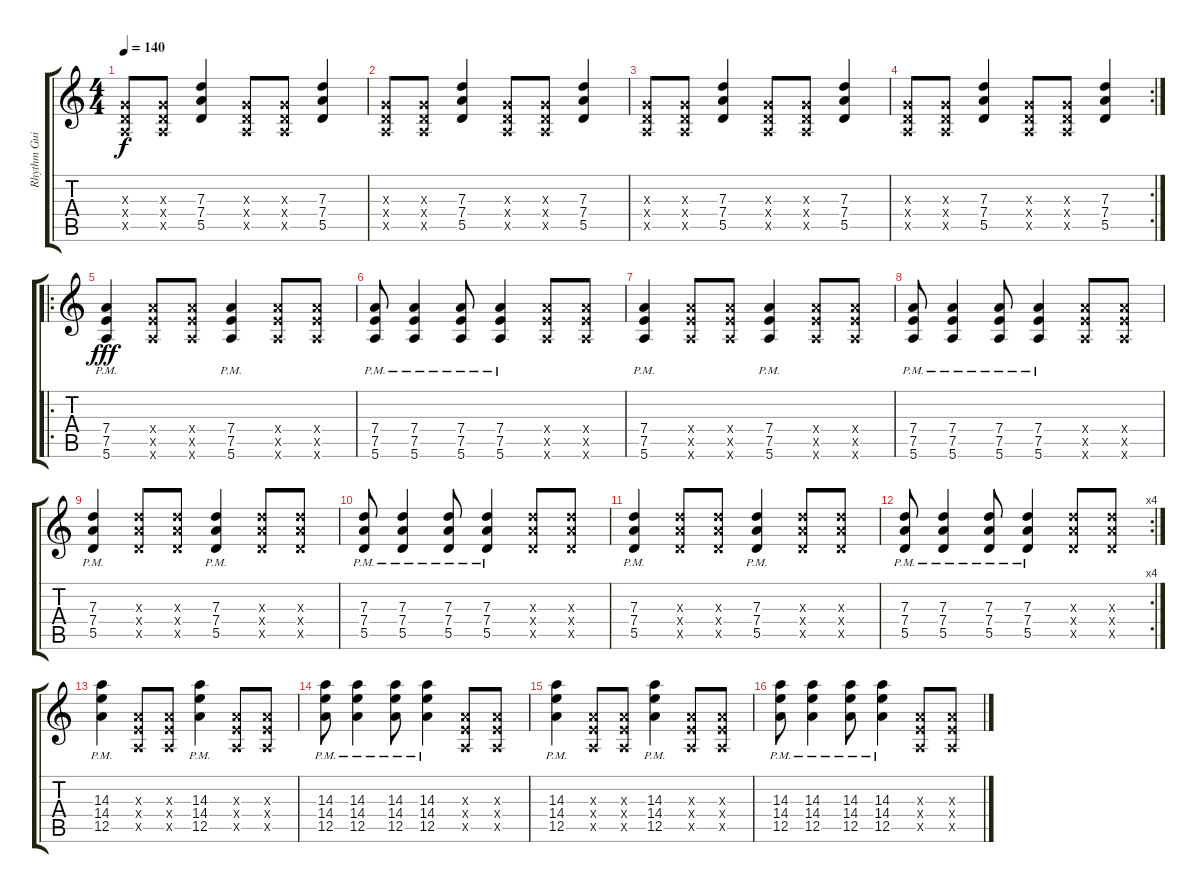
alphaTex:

\track ("Rhythm Guitar" "Rhythm Gui") {instrument electricguitarmuted}
\staff {score tabs}
\tuning (E4 B3 G3 D3 A2 E2) {hide}
\ts (4 4)
\tempo 140
\clef g2
\ks c
(0.3{x} 0.4{x} 0.5{x}).8{dy f} (0.3{x} 0.4{x} 0.5{x}).8 (7.3 7.4 5.5).4 (0.3{x} 0.4{x} 0.5{x}).8 (0.3{x} 0.4{x} 0.5{x}).8 (7.3 7.4 5.5).4 |
(0.3{x} 0.4{x} 0.5{x}).8 (0.3{x} 0.4{x} 0.5{x}).8 (7.3 7.4 5.5).4 (0.3{x} 0.4{x} 0.5{x}).8 (0.3{x} 0.4{x} 0.5{x}).8 (7.3 7.4 5.5).4 |
(0.3{x} 0.4{x} 0.5{x}).8 (0.3{x} 0.4{x} 0.5{x}).8 (7.3 7.4 5.5).4 (0.3{x} 0.4{x} 0.5{x}).8 (0.3{x} 0.4{x} 0.5{x}).8 (7.3 7.4 5.5).4 |
\rc 2
(0.3{x} 0.4{x} 0.5{x}).8 (0.3{x} 0.4{x} 0.5{x}).8 (7.3 7.4 5.5).4 (0.3{x} 0.4{x} 0.5{x}).8 (0.3{x} 0.4{x} 0.5{x}).8 (7.3 7.4 5.5).4 |
\ro
(7.4{pm} 7.5{pm} 5.6{pm}).4{dy fff} (7.4{x} 7.5{x} 5.6{x}).8 (7.4{x} 7.5{x} 5.6{x}).8 (7.4{pm} 7.5{pm} 5.6{pm}).4 (7.4{x} 7.5{x} 5.6{x}).8 (7.4{x} 7.5{x} 5.6{x}).8 |
(7.4{pm} 7.5{pm} 5.6{pm}).8 (7.4{pm} 7.5{pm} 5.6{pm}).4 (7.4{pm} 7.5{pm} 5.6{pm}).8 (7.4{pm} 7.5{pm} 5.6{pm}).4 (7.4{x} 7.5{x} 5.6{x}).8 (7.4{x} 7.5{x} 5.6{x}).8 |
(7.4{pm} 7.5{pm} 5.6{pm}).4 (7.4{x} 7.5{x} 5.6{x}).8 (7.4{x} 7.5{x} 5.6{x}).8 (7.4{pm} 7.5{pm} 5.6{pm}).4 (7.4{x} 7.5{x} 5.6{x}).8 (7.4{x} 7.5{x} 5.6{x}).8 |
(7.4{pm} 7.5{pm} 5.6{pm}).8 (7.4{pm} 7.5{pm} 5.6{pm}).4 (7.4{pm} 7.5{pm} 5.6{pm}).8 (7.4{pm} 7.5{pm} 5.6{pm}).4 (7.4{x} 7.5{x} 5.6{x}).8 (7.4{x} 7.5{x} 5.6{x}).8 |
(7.3{pm} 7.4{pm} 5.5{pm}).4 (7.3{x} 7.4{x} 5.5{x}).8 (7.3{x} 7.4{x} 5.5{x}).8 (7.3{pm} 7.4{pm} 5.5{pm}).4 (7.3{x} 7.4{x} 5.5{x}).8 (7.3{x} 7.4{x} 5.5{x}).8 |
(7.3{pm} 7.4{pm} 5.5{pm}).8 (7.3{pm} 7.4{pm} 5.5{pm}).4 (7.3{pm} 7.4{pm} 5.5{pm}).8 (7.3{pm} 7.4{pm} 5.5{pm}).4 (7.3{x} 7.4{x} 5.5{x}).8 (7.3{x} 7.4{x} 5.5{x}).8 |
(7.3{pm} 7.4{pm} 5.5{pm}).4 (7.3{x} 7.4{x} 5.5{x}).8 (7.3{x} 7.4{x} 5.5{x}).8 (7.3{pm} 7.4{pm} 5.5{pm}).4 (7.3{x} 7.4{x} 5.5{x}).8 (7.3{x} 7.4{x} 5.5{x}).8 |
\rc 4
(7.3{pm} 7.4{pm} 5.5{pm}).8 (7.3{pm} 7.4{pm} 5.5{pm}).4 (7.3{pm} 7.4{pm} 5.5{pm}).8 (7.3{pm} 7.4{pm} 5.5{pm}).4 (7.3{x} 7.4{x} 5.5{x}).8 (7.3{x} 7.4{x} 5.5{x}).8 |
(14.3{pm} 14.4{pm} 12.5{pm}).4 (2.3{x} 2.4{x} 0.5{x}).8 (2.3{x} 2.4{x} 0.5{x}).8 (14.3{pm} 14.4{pm} 12.5{pm}).4 (2.3{x} 2.4{x} 0.5{x}).8 (2.3{x} 2.4{x} 0.5{x}).8 |
(14.3{pm} 14.4{pm} 12.5{pm}).8 (14.3{pm} 14.4{pm} 12.5{pm}).4 (14.3{pm} 14.4{pm} 12.5{pm}).8 (14.3{pm} 14.4{pm} 12.5{pm}).4 (2.3{x} 2.4{x} 0.5{x}).8 (2.3{x} 2.4{x} 0.5{x}).8 |
(14.3{pm} 14.4{pm} 12.5{pm}).4 (2.3{x} 2.4{x} 0.5{x}).8 (2.3{x} 2.4{x} 0.5{x}).8 (14.3{pm} 14.4{pm} 12.5{pm}).4 (2.3{x} 2.4{x} 0.5{x}).8 (2.3{x} 2.4{x} 0.5{x}).8 |
(14.3{pm} 14.4{pm} 12.5{pm}).8 (14.3{pm} 14.4{pm} 12.5{pm}).4 (14.3{pm} 14.4{pm} 12.5{pm}).8 (14.3{pm} 14.4{pm} 12.5{pm}).4 (2.3{x} 2.4{x} 0.5{x}).8 (2.3{x} 2.4{x} 0.5{x}).8
